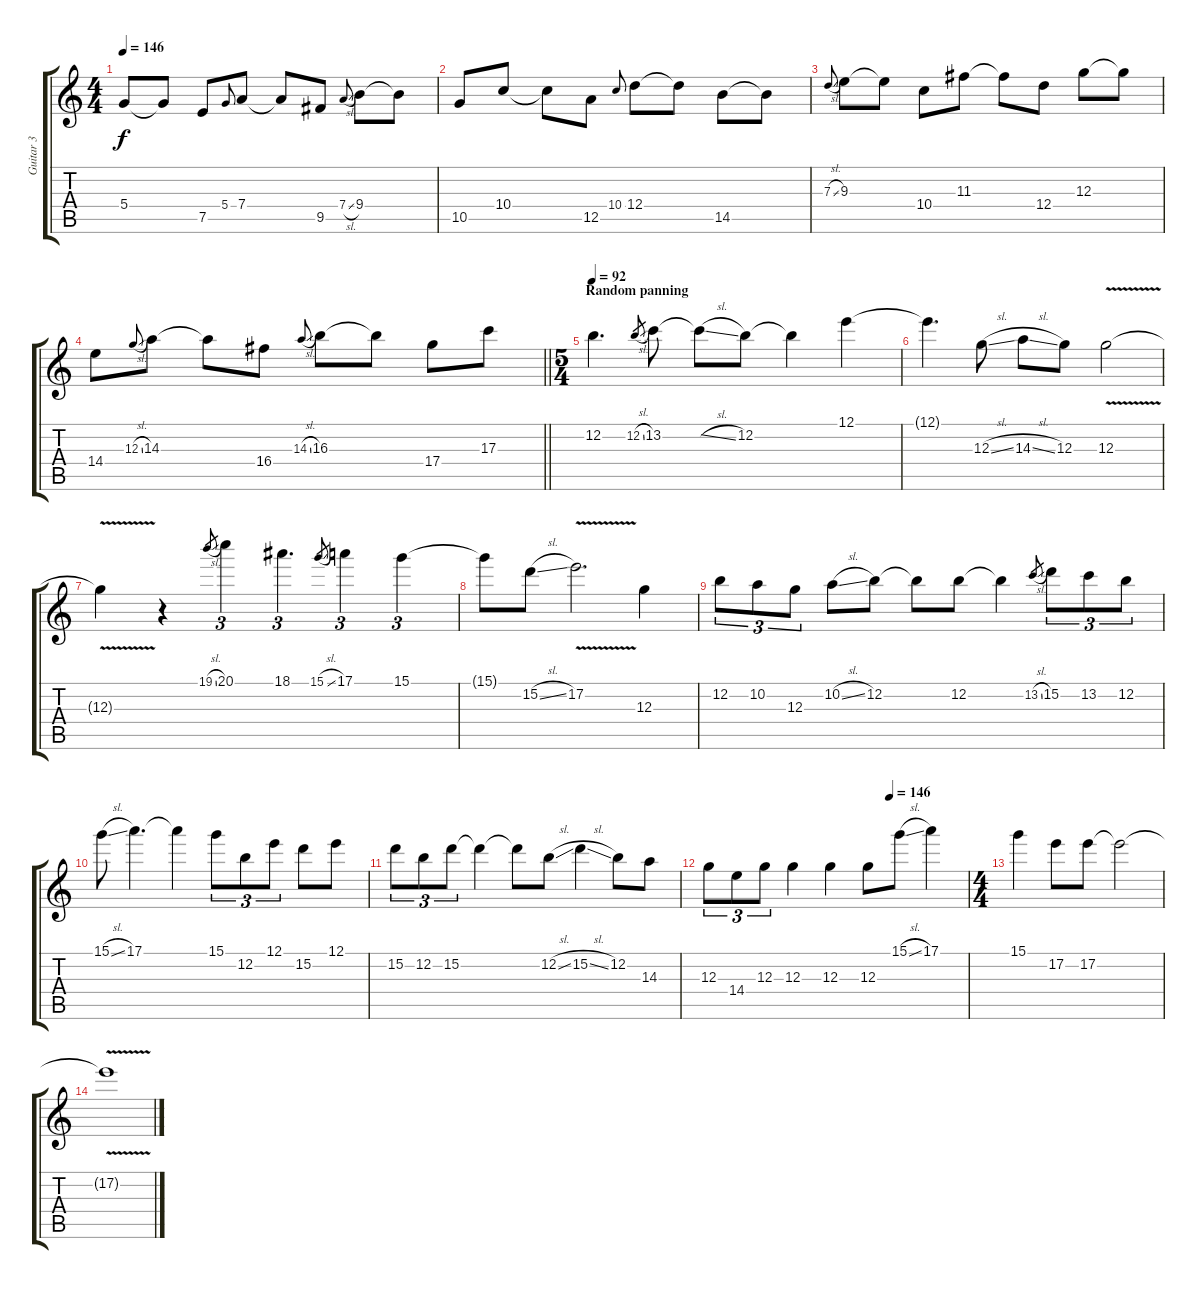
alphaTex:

\track ("Guitar 3" "Guitar 3") {instrument overdrivenguitar}
\staff {score tabs}
\tuning (E4 B3 G3 D3 A2 E2) {hide}
\ts (4 4)
\tempo 146
\clef g2
\ks c
5.4.8{dy f} 5.4{t}.8 7.5.8 5.4.8{gr onbeat} 7.4.8 7.4{t}.8 9.5.8 7.4{sl}.8{gr onbeat} 9.4.8 9.4{t}.8 |
10.5.8 10.4.8 10.4{t}.8 12.5.8 10.4.8{gr onbeat} 12.4.8 12.4{t}.8 14.5.8 14.5{t}.8 |
7.3{sl}.8{gr onbeat} 9.3.8 9.3{t}.8 10.4.8 11.3.8 11.3{t}.8 12.4.8 12.3.8 12.3{t}.8 |
\barLineRight lightlight
14.4.8 12.3{sl}.8{gr onbeat} 14.3.8 14.3{t}.8 16.4.8 14.3{sl}.8{gr onbeat} 16.3.8 16.3{t}.8 17.4.8 17.3.8 |
\ts (5 4)
\section ("" "Random panning")
\tempo 92
12.2.4{d} 12.2{sl}.8{gr} 13.2.8 13.2{sl t}.8 12.2.8 12.2{t}.4 12.1.4 |
12.1{t}.4{d} 12.3{sl}.8 14.3{sl}.8 12.3.8 12.3{v}.2 |
12.3{t}.4 r.4 19.1{sl}.8{gr} 20.1.4{tu (3 2)} 18.1.4{d tu (3 2)} 15.1{sl}.8{gr} 17.1.4{tu (3 2)} 15.1.4{tu (3 2)} |
15.1{t}.8 15.2{sl}.8 17.2{v}.2{d} 12.3.4 |
12.2.8{tu (3 2)} 10.2.8{tu (3 2)} 12.3.8{tu (3 2)} 10.2{sl}.8 12.2.8 12.2{t}.8 12.2.8 12.2{t}.4 13.2{sl}.8{gr} 15.2.8{tu (3 2)} 13.2.8{tu (3 2)} 12.2.8{tu (3 2)} |
15.1{sl}.8 17.1.4{d} 17.1{t}.4 15.1.8{tu (3 2)} 12.2.8{tu (3 2)} 12.1.8{tu (3 2)} 15.2.8 12.1.8 |
15.2.8{tu (3 2)} 12.2.8{tu (3 2)} 15.2.8{tu (3 2)} 15.2{t}.4 15.2{t}.8 12.2{sl}.8 15.2{sl}.4 12.2.8 14.3.8 |
\tempo (146 0.7)
12.3.8{tu (3 2)} 14.4.8{tu (3 2)} 12.3.8{tu (3 2)} 12.3.4 12.3.4 12.3.8 15.1{sl}.8 17.1.4 |
\ts (4 4)
15.1.4 17.2.8 17.2.8 17.2{t}.2 |
17.2{v t}.1
